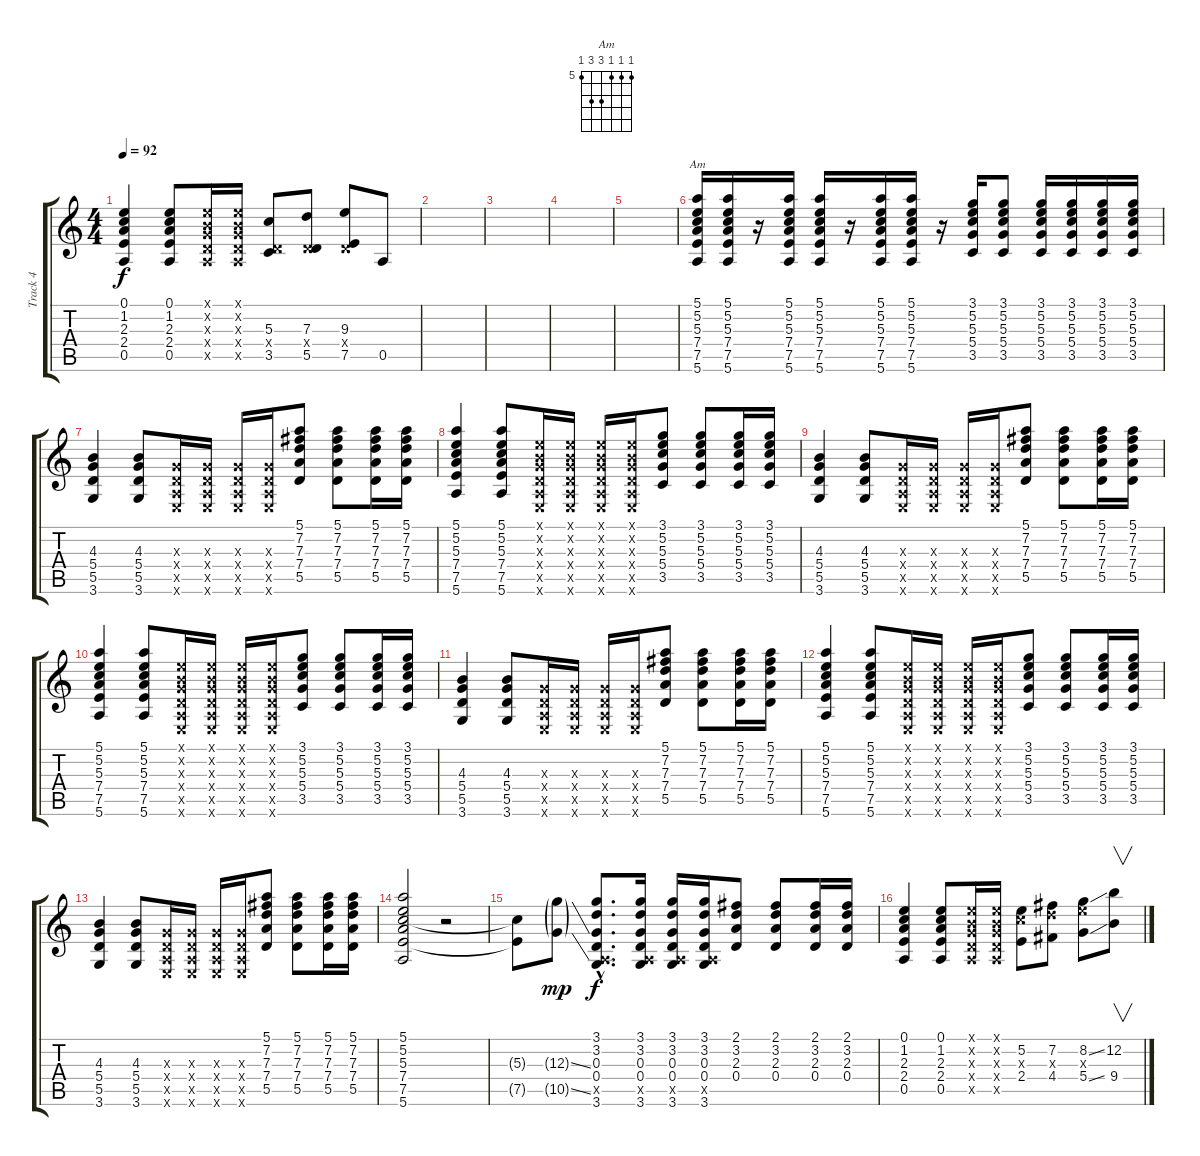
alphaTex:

\track ("Track 4" "Track 4") {instrument distortionguitar}
\staff {score tabs}
\tuning (E4 B3 G3 D3 A2 E2) {hide}
\chord ("Am" 5 5 5 7 7 5) {firstfret 5}
\ts (4 4)
\tempo 92
\clef g2
\ks c
(0.1 1.2 2.3 2.4 0.5).4{dy f} (0.1 1.2 2.3 2.4 0.5).8 (0.1{x} 0.2{x} 0.3{x} 0.4{x} 0.5{x}).16 (0.1{x} 0.2{x} 0.3{x} 0.4{x} 0.5{x}).16 (5.3 0.4{x} 3.5).8 (7.3 0.4{x} 5.5).8 (9.3 0.4{x} 7.5).8 0.5.8 |
|
|
|
|
(5.1 5.2 5.3 7.4 7.5 5.6).16{ch "Am"} (5.1 5.2 5.3 7.4 7.5 5.6).16 r.16 (5.1 5.2 5.3 7.4 7.5 5.6).16 (5.1 5.2 5.3 7.4 7.5 5.6).16 r.16 (5.1 5.2 5.3 7.4 7.5 5.6).16 (5.1 5.2 5.3 7.4 7.5 5.6).16 r.16 (3.1 5.2 5.3 5.4 3.5).16 (3.1 5.2 5.3 5.4 3.5).8 (3.1 5.2 5.3 5.4 3.5).16 (3.1 5.2 5.3 5.4 3.5).16 (3.1 5.2 5.3 5.4 3.5).16 (3.1 5.2 5.3 5.4 3.5).16 |
(4.3 5.4 5.5 3.6).4 (4.3 5.4 5.5 3.6).8 (0.3{x} 0.4{x} 0.5{x} 0.6{x}).16 (0.3{x} 0.4{x} 0.5{x} 0.6{x}).16 (0.3{x} 0.4{x} 0.5{x} 0.6{x}).16 (0.3{x} 0.4{x} 0.5{x} 0.6{x}).16 (5.1 7.2 7.3 7.4 5.5).8 (5.1 7.2 7.3 7.4 5.5).8 (5.1 7.2 7.3 7.4 5.5).16 (5.1 7.2 7.3 7.4 5.5).16 |
(5.1 5.2 5.3 7.4 7.5 5.6).4 (5.1 5.2 5.3 7.4 7.5 5.6).8 (0.1{x} 0.2{x} 0.3{x} 0.4{x} 0.5{x} 0.6{x}).16 (0.1{x} 0.2{x} 0.3{x} 0.4{x} 0.5{x} 0.6{x}).16 (0.1{x} 0.2{x} 0.3{x} 0.4{x} 0.5{x} 0.6{x}).16 (0.1{x} 0.2{x} 0.3{x} 0.4{x} 0.5{x} 0.6{x}).16 (3.1 5.2 5.3 5.4 3.5).8 (3.1 5.2 5.3 5.4 3.5).8 (3.1 5.2 5.3 5.4 3.5).16 (3.1 5.2 5.3 5.4 3.5).16 |
(4.3 5.4 5.5 3.6).4 (4.3 5.4 5.5 3.6).8 (0.3{x} 0.4{x} 0.5{x} 0.6{x}).16 (0.3{x} 0.4{x} 0.5{x} 0.6{x}).16 (0.3{x} 0.4{x} 0.5{x} 0.6{x}).16 (0.3{x} 0.4{x} 0.5{x} 0.6{x}).16 (5.1 7.2 7.3 7.4 5.5).8 (5.1 7.2 7.3 7.4 5.5).8 (5.1 7.2 7.3 7.4 5.5).16 (5.1 7.2 7.3 7.4 5.5).16 |
(5.1 5.2 5.3 7.4 7.5 5.6).4 (5.1 5.2 5.3 7.4 7.5 5.6).8 (0.1{x} 0.2{x} 0.3{x} 0.4{x} 0.5{x} 0.6{x}).16 (0.1{x} 0.2{x} 0.3{x} 0.4{x} 0.5{x} 0.6{x}).16 (0.1{x} 0.2{x} 0.3{x} 0.4{x} 0.5{x} 0.6{x}).16 (0.1{x} 0.2{x} 0.3{x} 0.4{x} 0.5{x} 0.6{x}).16 (3.1 5.2 5.3 5.4 3.5).8 (3.1 5.2 5.3 5.4 3.5).8 (3.1 5.2 5.3 5.4 3.5).16 (3.1 5.2 5.3 5.4 3.5).16 |
(4.3 5.4 5.5 3.6).4 (4.3 5.4 5.5 3.6).8 (0.3{x} 0.4{x} 0.5{x} 0.6{x}).16 (0.3{x} 0.4{x} 0.5{x} 0.6{x}).16 (0.3{x} 0.4{x} 0.5{x} 0.6{x}).16 (0.3{x} 0.4{x} 0.5{x} 0.6{x}).16 (5.1 7.2 7.3 7.4 5.5).8 (5.1 7.2 7.3 7.4 5.5).8 (5.1 7.2 7.3 7.4 5.5).16 (5.1 7.2 7.3 7.4 5.5).16 |
(5.1 5.2 5.3 7.4 7.5 5.6).4 (5.1 5.2 5.3 7.4 7.5 5.6).8 (0.1{x} 0.2{x} 0.3{x} 0.4{x} 0.5{x} 0.6{x}).16 (0.1{x} 0.2{x} 0.3{x} 0.4{x} 0.5{x} 0.6{x}).16 (0.1{x} 0.2{x} 0.3{x} 0.4{x} 0.5{x} 0.6{x}).16 (0.1{x} 0.2{x} 0.3{x} 0.4{x} 0.5{x} 0.6{x}).16 (3.1 5.2 5.3 5.4 3.5).8 (3.1 5.2 5.3 5.4 3.5).8 (3.1 5.2 5.3 5.4 3.5).16 (3.1 5.2 5.3 5.4 3.5).16 |
(4.3 5.4 5.5 3.6).4 (4.3 5.4 5.5 3.6).8 (0.3{x} 0.4{x} 0.5{x} 0.6{x}).16 (0.3{x} 0.4{x} 0.5{x} 0.6{x}).16 (0.3{x} 0.4{x} 0.5{x} 0.6{x}).16 (0.3{x} 0.4{x} 0.5{x} 0.6{x}).16 (5.1 7.2 7.3 7.4 5.5).8 (5.1 7.2 7.3 7.4 5.5).8 (5.1 7.2 7.3 7.4 5.5).16 (5.1 7.2 7.3 7.4 5.5).16 |
(5.1 5.2 5.3 7.4 7.5 5.6).2 r.2 |
(5.3{t} 7.5{t}).8 (12.3{ss g} 10.5{ss g}).8{dy mp} (3.1{hac} 3.2{hac} 0.3{hac} 0.4{hac} 0.5{hac x} 3.6{hac}).8{d dy f} (3.1 3.2 0.3 0.4 0.5{x} 3.6).16 (3.1 3.2 0.3 0.4 0.5{x} 3.6).16 (3.1 3.2 0.3 0.4 0.5{x} 3.6).16 (2.1 3.2 2.3 0.4).8 (2.1 3.2 2.3 0.4).8 (2.1 3.2 2.3 0.4).16 (2.1 3.2 2.3 0.4).16 |
(0.1 1.2 2.3 2.4 0.5).4 (0.1 1.2 2.3 2.4 0.5).8 (0.1{x} 0.2{x} 0.3{x} 0.4{x} 0.5{x}).16 (0.1{x} 0.2{x} 0.3{x} 0.4{x} 0.5{x}).16 (5.2 5.3{x} 2.4).8 (7.2 7.3{x} 4.4).8 (8.2{ss} 9.3{x} 5.4{ss}).8 (12.2 9.4).8{v}
